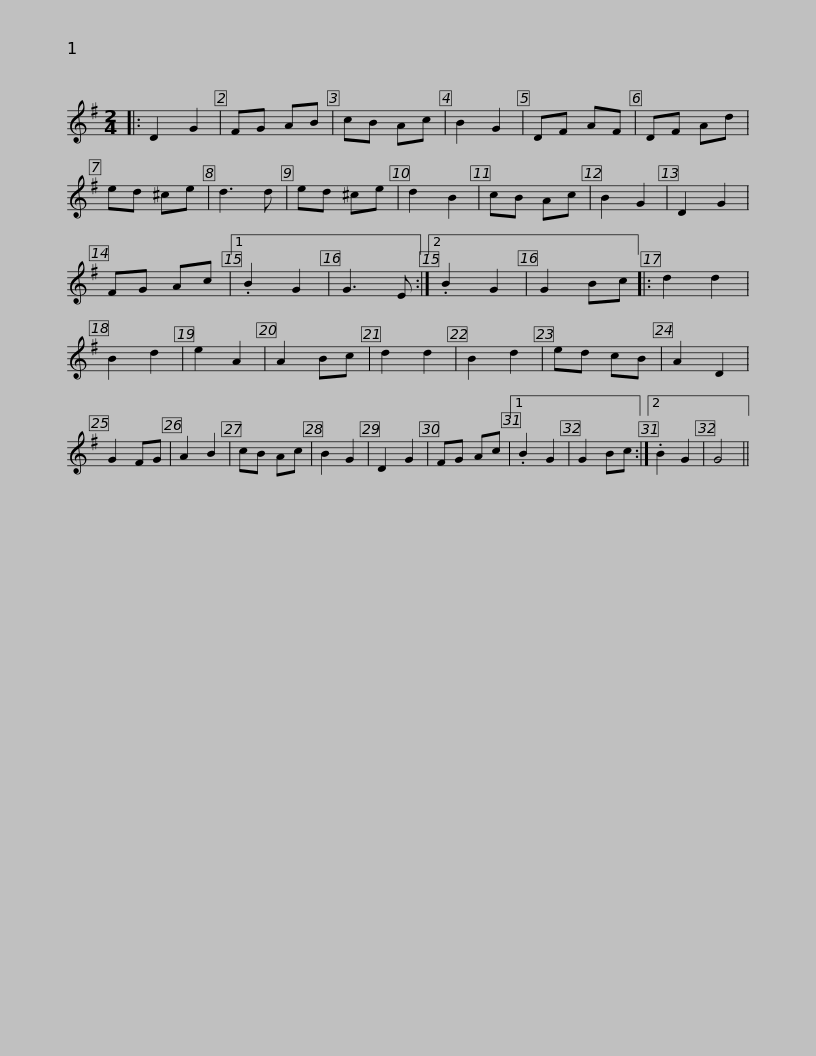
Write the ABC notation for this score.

X:1
L:1/8
M:2/4
I:linebreak $
K:G
V:1 treble
V:1
|: D2 G2 | FG AB | cB Ac | B2 G2 | DF AF | %5
 DF Ad | ed ^ce | d3 d | ed ^ce | d2 B2 | %10
 cB Ac | B2 G2 |$ D2 G2 | FG Ac |1 .B2 G2 | %15
 G3 E :|2 .B2 G2 | G2 Bc |: d2 d2 | B2 d2 | %20
 e2 A2 | A2 Bc | d2 d2 | B2 d2 | ed cB | %25
 A2 D2 | G2 FG |$ A2 B2 | cB Ac | B2 G2 | %30
 D2 G2 | FG Ac |1 .B2 G2 | G2 Bc :|2 .B2 G2 | %35
 G4 || %36
